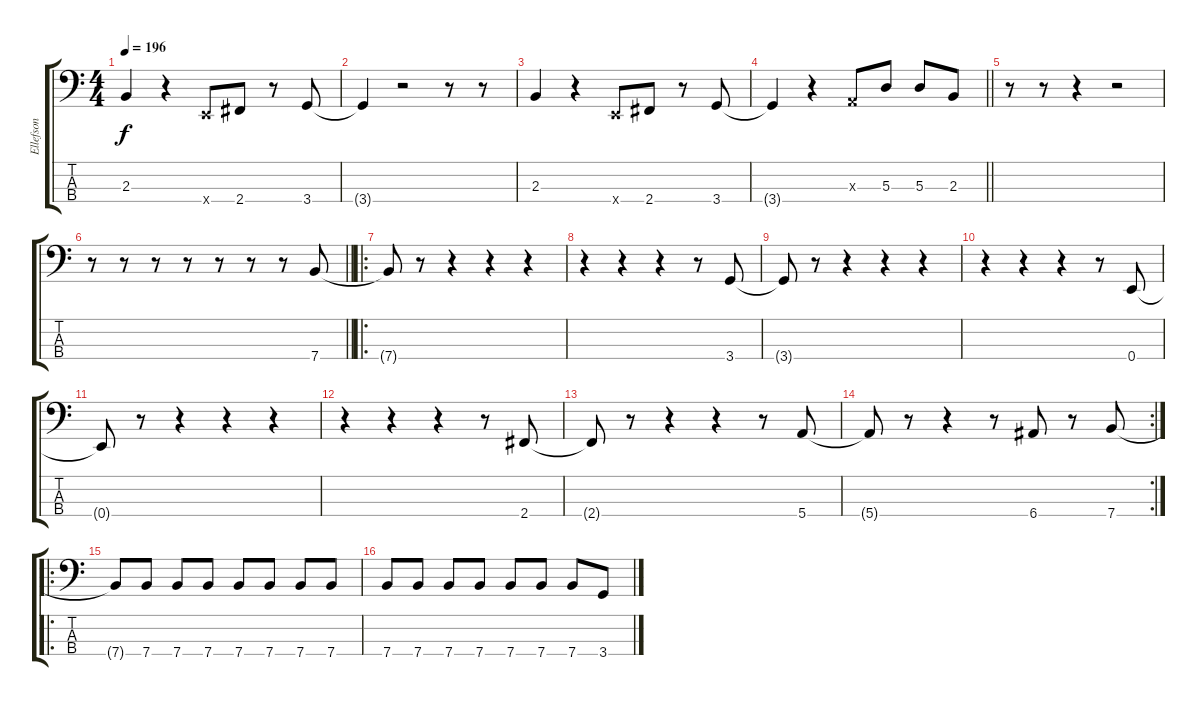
\track ("Ellefson" "Ellefson") {instrument electricbasspick}
\staff {score tabs}
\tuning (G2 D2 A1 E1) {hide}
\ts (4 4)
\tempo 196
\clef f4
\ks c
2.3{t}.4{dy f} r.4 0.4{x}.8 2.4.8 r.8 3.4.8 |
3.4{t}.4 r.2 r.8 r.8 |
2.3.4 r.4 0.4{x}.8 2.4.8 r.8 3.4.8 |
\barLineRight lightlight
3.4{t}.4 r.4 0.3{x}.8 5.3.8 5.3.8 2.3.8 |
r.8 r.8 r.4 r.2 |
\barLineRight lightlight
r.8 r.8 r.8 r.8 r.8 r.8 r.8 7.4.8 |
\ro
7.4{t}.8 r.8 r.4 r.4 r.4 |
r.4 r.4 r.4 r.8 3.4.8 |
3.4{t}.8 r.8 r.4 r.4 r.4 |
r.4 r.4 r.4 r.8 0.4.8 |
0.4{t}.8 r.8 r.4 r.4 r.4 |
r.4 r.4 r.4 r.8 2.4.8 |
2.4{t}.8 r.8 r.4 r.4 r.8 5.4.8 |
\rc 2
5.4{t}.8 r.8 r.4 r.8 6.4.8 r.8 7.4.8 |
\ro
7.4{t}.8 7.4.8 7.4.8 7.4.8 7.4.8 7.4.8 7.4.8 7.4.8 |
7.4.8 7.4.8 7.4.8 7.4.8 7.4.8 7.4.8 7.4.8 3.4.8
